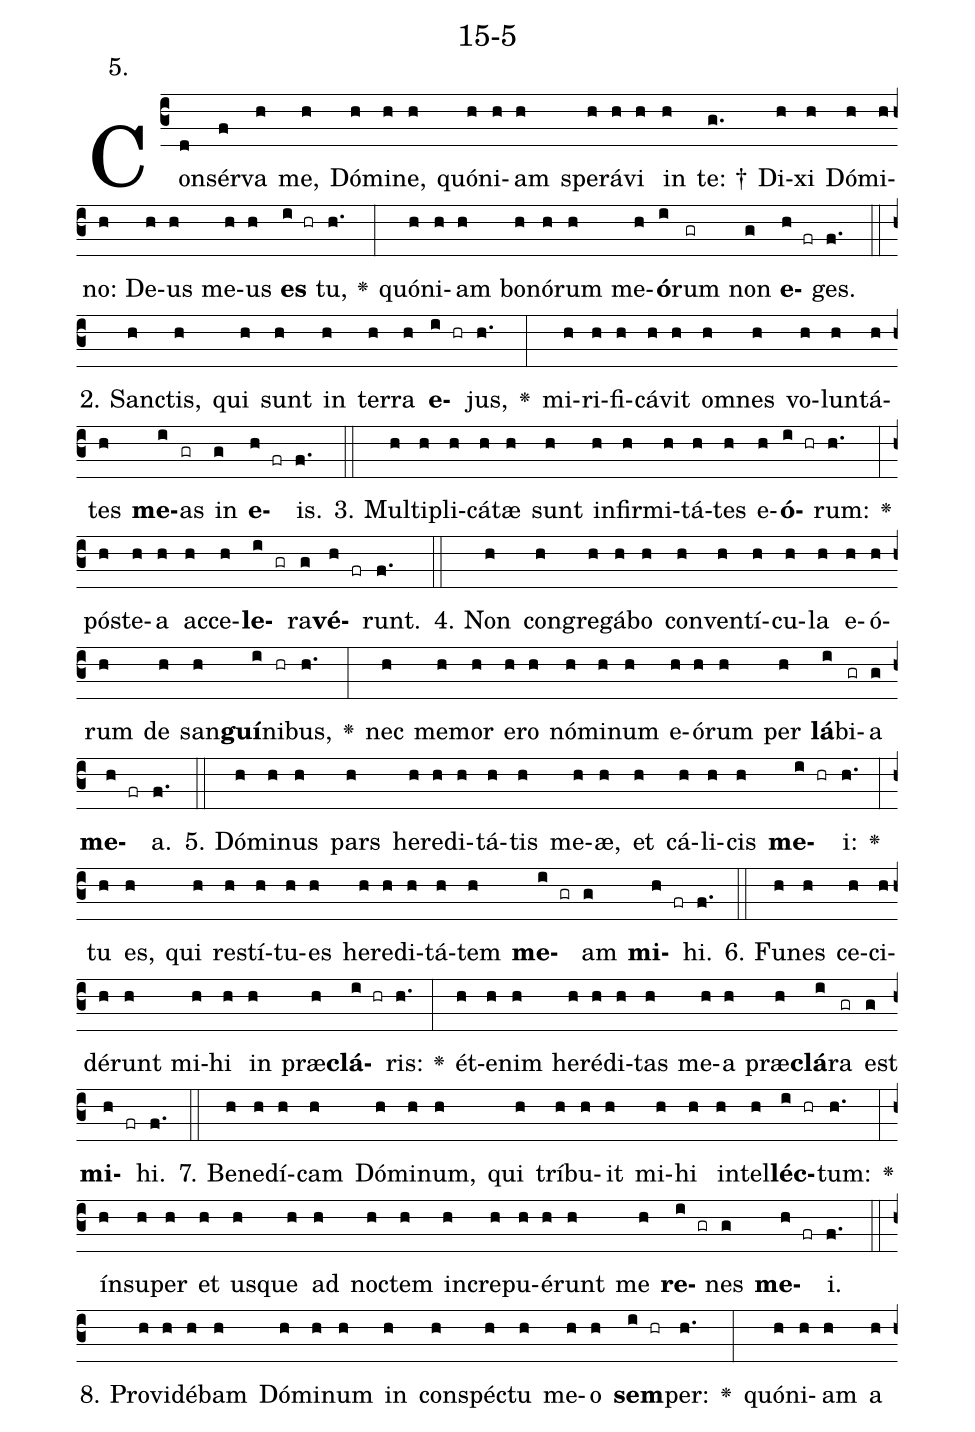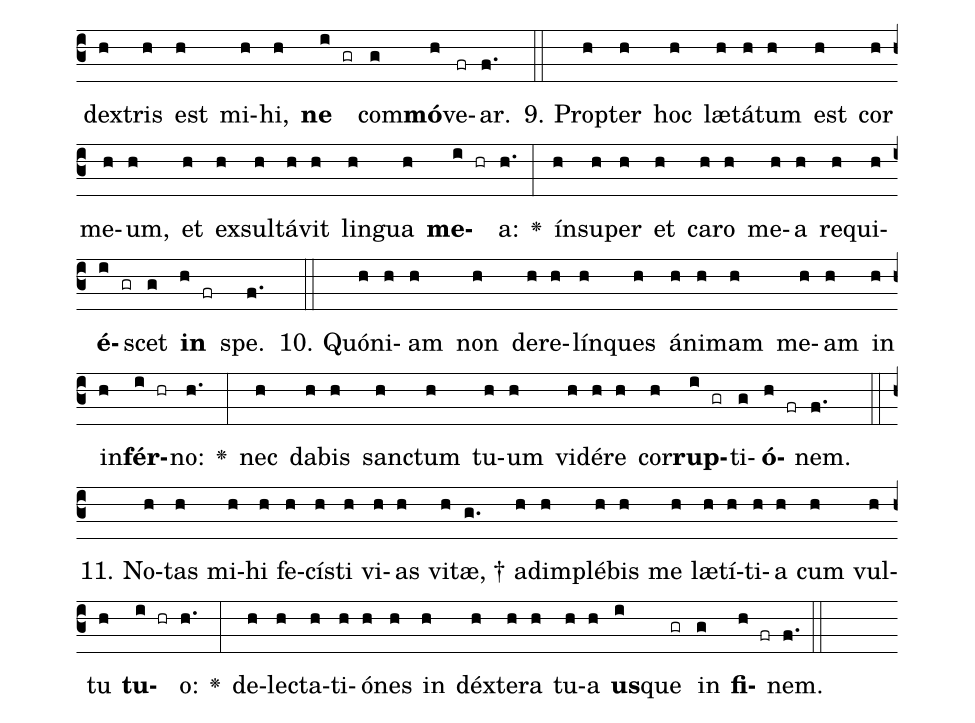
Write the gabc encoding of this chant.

name: 15-5;
annotation: 5.;
%%
(c3)Con(d)sér(f)va(h) me,(h) Dó(h)mi(h)ne,(h) quón(h)i(h)am(h) spe(h)rá(h)vi(h) in(h) te: †(g.) Di(h)xi(h) Dó(h)mi(h)no:(h) De(h)us(h) me(h)us(h) <b>es</b>(i hr) tu,(h.) <v>\greheightstar</v>(:) quón(h)i(h)am(h) bo(h)nó(h)rum(h) me(h)<b>ó</b>(i)rum(gr) non(g) <b>e</b>(h fr)ges.(f.) (::)
2. Sanc(h)tis,(h) qui(h) sunt(h) in(h) ter(h)ra(h) <b>e</b>(i hr)jus,(h.) <v>\greheightstar</v>(:) mi(h)ri(h)fi(h)cá(h)vit(h) om(h)nes(h) vo(h)lun(h)tá(h)tes(h) <b>me</b>(i)as(gr) in(g) <b>e</b>(h fr)is.(f.) (::)
3. Mul(h)ti(h)pli(h)cá(h)tæ(h) sunt(h) in(h)fir(h)mi(h)tá(h)tes(h) e(h)<b>ó</b>(i hr)rum:(h.) <v>\greheightstar</v>(:) póst(h)e(h)a(h) ac(h)ce(h)<b>le</b>(i gr)ra(g)<b>vé</b>(h fr)runt.(f.) (::)
4. Non(h) con(h)gre(h)gá(h)bo(h) con(h)ven(h)tí(h)cu(h)la(h) e(h)ó(h)rum(h) de(h) san(h)<b>guí</b>(i)ni(hr)bus,(h.) <v>\greheightstar</v>(:) nec(h) me(h)mor(h) e(h)ro(h) nó(h)mi(h)num(h) e(h)ó(h)rum(h) per(h) <b>lá</b>(i)bi(gr)a(g) <b>me</b>(h fr)a.(f.) (::)
5. Dó(h)mi(h)nus(h) pars(h) he(h)re(h)di(h)tá(h)tis(h) me(h)æ,(h) et(h) cá(h)li(h)cis(h) <b>me</b>(i hr)i:(h.) <v>\greheightstar</v>(:) tu(h) es,(h) qui(h) re(h)stí(h)tu(h)es(h) he(h)re(h)di(h)tá(h)tem(h) <b>me</b>(i gr)am(g) <b>mi</b>(h fr)hi.(f.) (::)
6. Fu(h)nes(h) ce(h)ci(h)dé(h)runt(h) mi(h)hi(h) in(h) præ(h)<b>clá</b>(i hr)ris:(h.) <v>\greheightstar</v>(:) ét(h)e(h)nim(h) he(h)ré(h)di(h)tas(h) me(h)a(h) præ(h)<b>clá</b>(i)ra(gr) est(g) <b>mi</b>(h fr)hi.(f.) (::)
7. Be(h)ne(h)dí(h)cam(h) Dó(h)mi(h)num,(h) qui(h) trí(h)bu(h)it(h) mi(h)hi(h) in(h)tel(h)<b>léc</b>(i hr)tum:(h.) <v>\greheightstar</v>(:) ín(h)su(h)per(h) et(h) us(h)que(h) ad(h) noc(h)tem(h) in(h)cre(h)pu(h)é(h)runt(h) me(h) <b>re</b>(i gr)nes(g) <b>me</b>(h fr)i.(f.) (::)
8. Pro(h)vi(h)dé(h)bam(h) Dó(h)mi(h)num(h) in(h) con(h)spéc(h)tu(h) me(h)o(h) <b>sem</b>(i hr)per:(h.) <v>\greheightstar</v>(:) quón(h)i(h)am(h) a(h) dex(h)tris(h) est(h) mi(h)hi,(h) <b>ne</b>(i gr) com(g)<b>mó</b>(h)ve(fr)ar.(f.) (::)
9. Prop(h)ter(h) hoc(h) læ(h)tá(h)tum(h) est(h) cor(h) me(h)um,(h) et(h) ex(h)sul(h)tá(h)vit(h) lin(h)gua(h) <b>me</b>(i hr)a:(h.) <v>\greheightstar</v>(:) ín(h)su(h)per(h) et(h) ca(h)ro(h) me(h)a(h) re(h)qui(h)<b>é</b>(i gr)scet(g) <b>in</b>(h fr) spe.(f.) (::)
10. Quón(h)i(h)am(h) non(h) de(h)re(h)lín(h)ques(h) á(h)ni(h)mam(h) me(h)am(h) in(h) in(h)<b>fér</b>(i hr)no:(h.) <v>\greheightstar</v>(:) nec(h) da(h)bis(h) sanc(h)tum(h) tu(h)um(h) vi(h)dé(h)re(h) cor(h)<b>rup</b>(i gr)ti(g)<b>ó</b>(h fr)nem.(f.) (::)
11. No(h)tas(h) mi(h)hi(h) fe(h)cís(h)ti(h) vi(h)as(h) vi(h)tæ, †(g.) ad(h)im(h)plé(h)bis(h) me(h) læ(h)tí(h)ti(h)a(h) cum(h) vul(h)tu(h) <b>tu</b>(i hr)o:(h.) <v>\greheightstar</v>(:) de(h)lec(h)ta(h)ti(h)ó(h)nes(h) in(h) déx(h)te(h)ra(h) tu(h)a(h) <b>us</b>(i)que(gr) in(g) <b>fi</b>(h fr)nem.(f.) (::)
